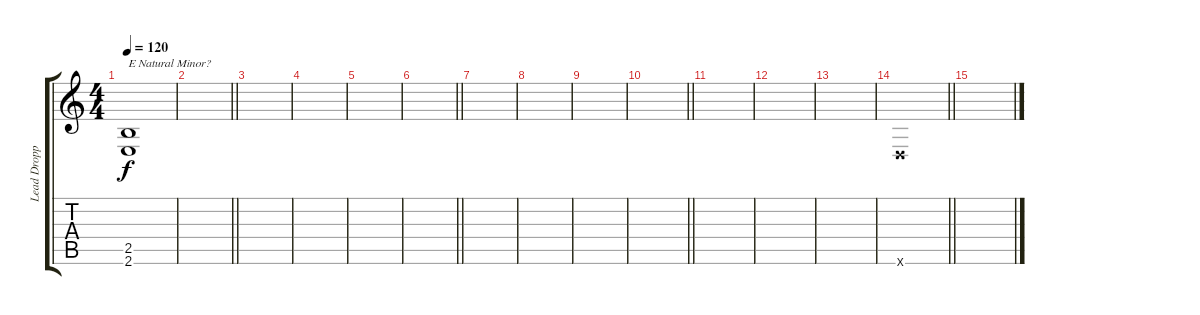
\track ("Lead Dropped D " "Lead Dropp") {instrument distortionguitar}
\staff {score tabs}
\tuning (E4 B3 G3 D3 A2 D2) {hide}
\ts (4 4)
\tempo 120
\clef g2
\ks c
(2.5{t} 2.6{t}).1{txt "E Natural Minor?" dy f} |
\barLineRight lightlight
|
|
|
|
\barLineRight lightlight
|
|
|
|
\barLineRight lightlight
|
|
|
|
\barLineRight lightlight
0.6{x}.1{volume 16 balance 8} |
\section ("" "")
